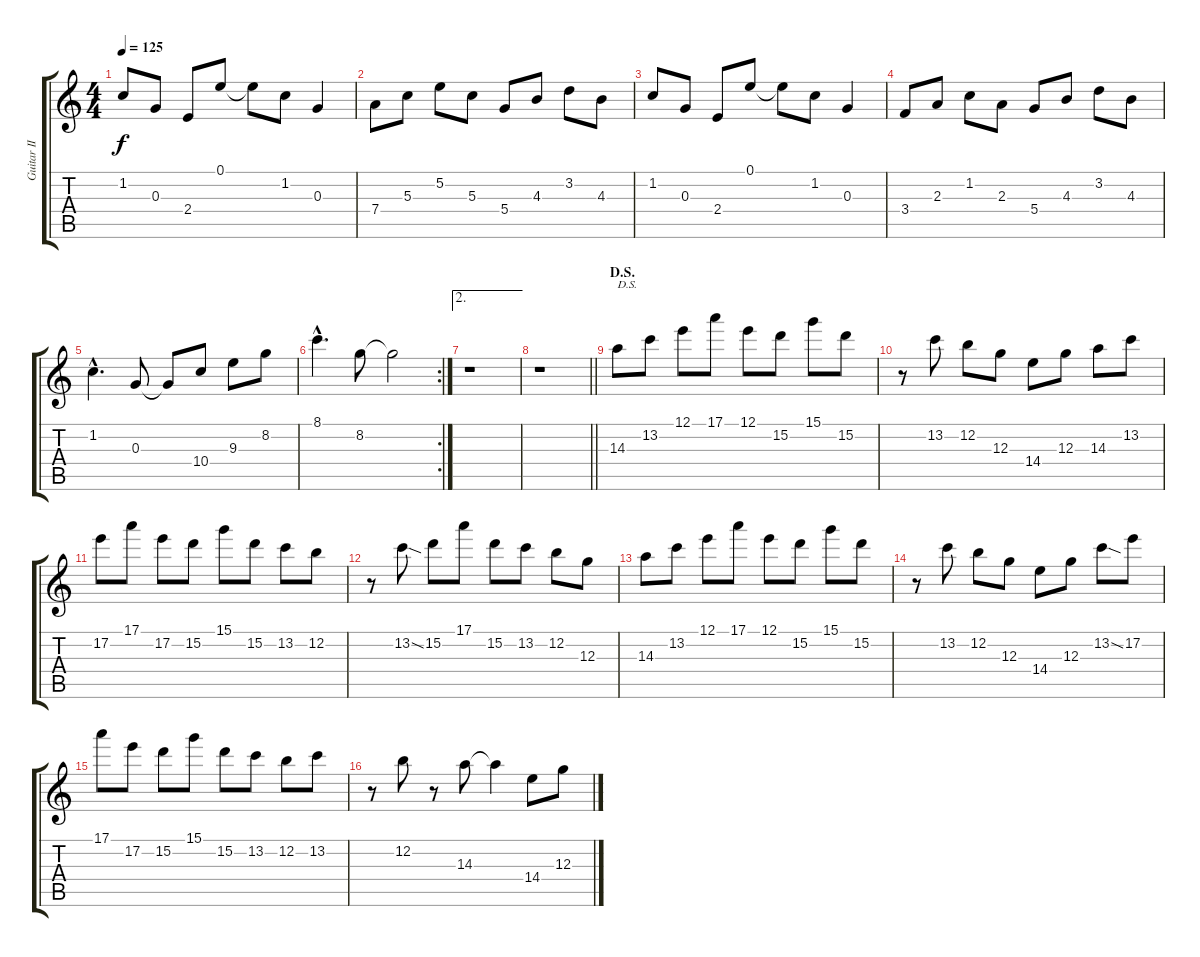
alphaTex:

\track ("Guitar II" "Guitar II") {instrument distortionguitar}
\staff {score tabs}
\tuning (E4 B3 G3 D3 A2 E2) {hide}
\ts (4 4)
\tempo 125
\clef g2
\ks c
1.2.8{dy f} 0.3.8 2.4.8 0.1.8 0.1{t}.8 1.2.8 0.3.4 |
7.4.8 5.3.8 5.2.8 5.3.8 5.4.8 4.3.8 3.2.8 4.3.8 |
1.2.8 0.3.8 2.4.8 0.1.8 0.1{t}.8 1.2.8 0.3.4 |
3.4.8 2.3.8 1.2.8 2.3.8 5.4.8 4.3.8 3.2.8 4.3.8 |
1.2{hac}.4{d} 0.3.8 0.3{t}.8 10.4.8 9.3.8 8.2.8 |
\rc 2
8.1{hac}.4{d} 8.2.8 8.2{t}.2 |
\ae 2
r.1 |
\barLineRight lightlight
r.1 |
\section ("" "D.S.")
14.3.8{txt "D.S."} 13.2.8 12.1.8 17.1.8 12.1.8 15.2.8 15.1.8 15.2.8 |
r.8 13.2.8 12.2.8 12.3.8 14.4.8 12.3.8 14.3.8 13.2.8 |
17.2.8 17.1.8 17.2.8 15.2.8 15.1.8 15.2.8 13.2.8 12.2.8 |
r.8 13.2{sod}.8 15.2.8 17.1.8 15.2.8 13.2.8 12.2.8 12.3.8 |
14.3.8 13.2.8 12.1.8 17.1.8 12.1.8 15.2.8 15.1.8 15.2.8 |
r.8 13.2.8 12.2.8 12.3.8 14.4.8 12.3.8 13.2{sod}.8 17.2.8 |
17.1.8 17.2.8 15.2.8 15.1.8 15.2.8 13.2.8 12.2.8 13.2.8 |
r.8 12.2.8 r.8 14.3.8 14.3{t}.4 14.4.8 12.3.8
